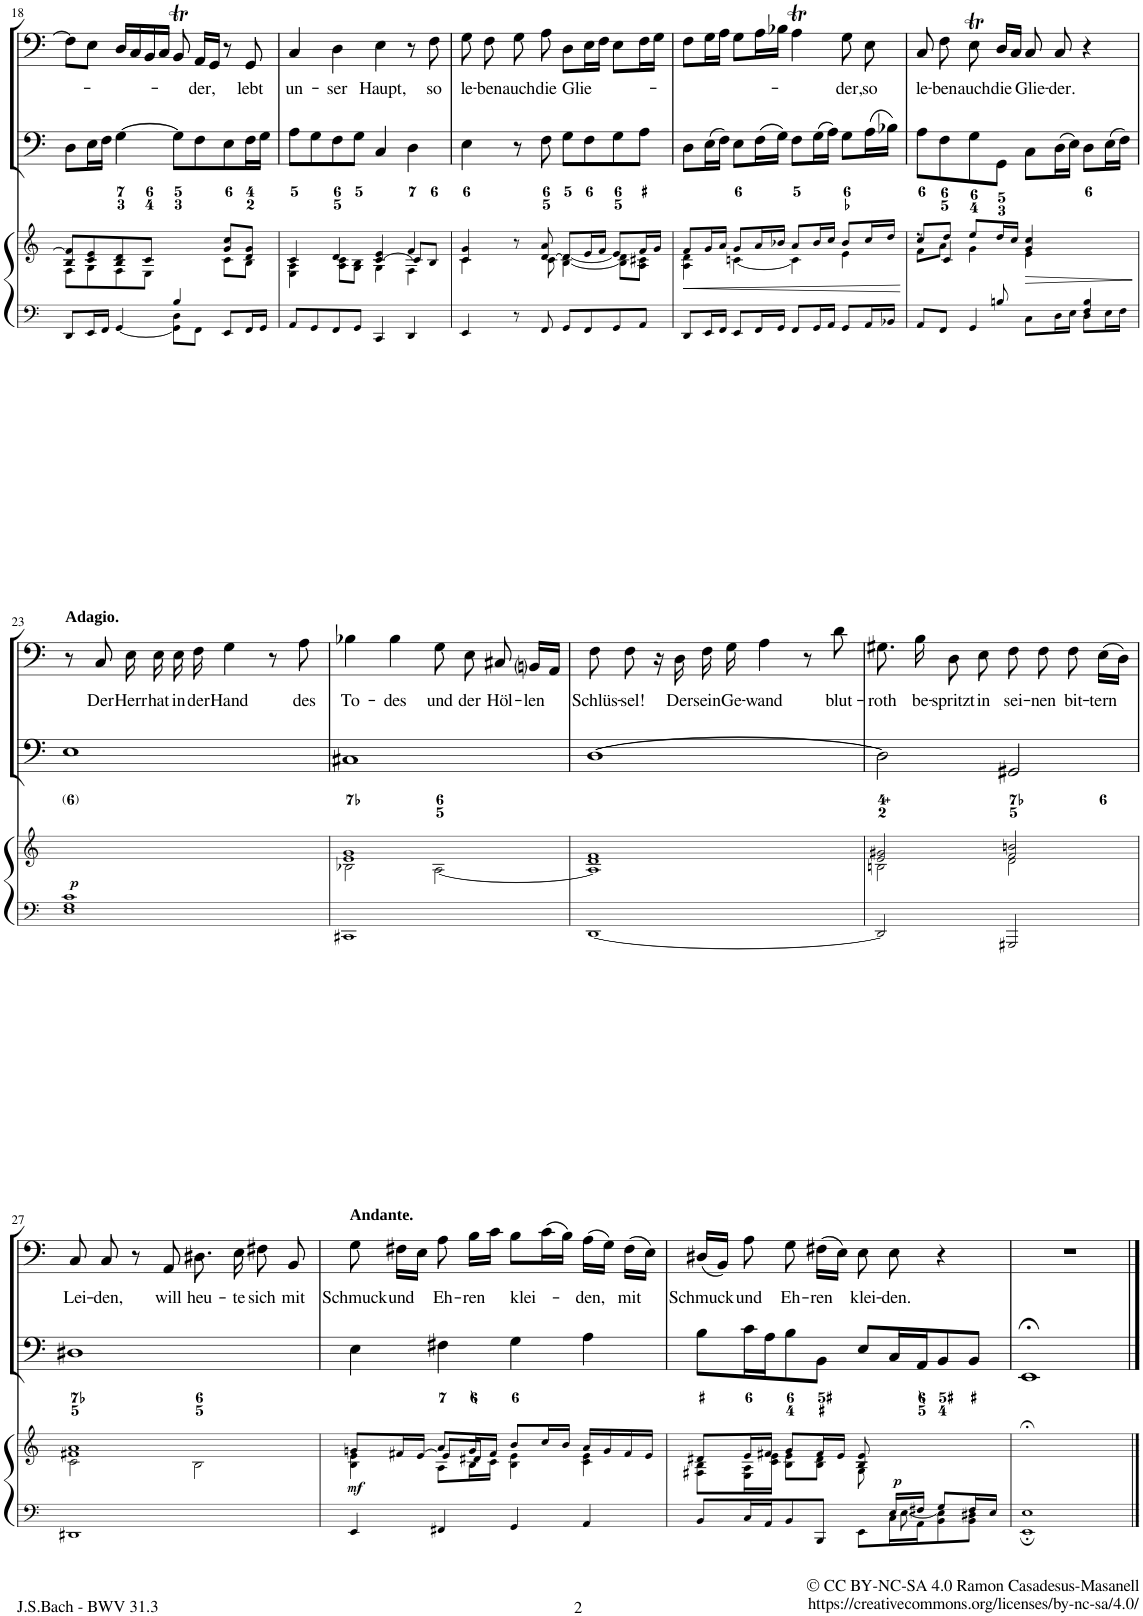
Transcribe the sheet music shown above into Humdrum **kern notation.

**kern	**kern	**dynam	**kern	**kern	**text
*part3	*part3	*part3	*part2	*part1	*part1
*staff4	*staff3	*staff3/4	*staff2	*staff1	*staff1
*I"Piano reduction	*	*	*I"Violoncello II.  e Continuo.	*I"Basso.	*
*I'Pno	*	*	*I'Vc	*	*
!!LO:PB:g=z
*clefF4	*clefG2	*	*clefF4	*clefF4	*
*k[]	*k[]	*	*k[]	*k[]	*
*M4/4	*M4/4	*	*M4/4	*M4/4	*
*met(c)	*met(c)	*	*met(c)	*met(c)	*
=18	=18	=18	=18	=18	=18
*^	*^	*	*	*	*
*	*^	*	*	*	*	*	*
2ryy	2ryy	8DD/L	8B/ 8f/]L	8F\L	.	8D\L	8F\L]	.
.	.	16EE/L	8c/ 8e/	8G\	.	16E\L	8E\J	.
.	.	16FF/JJ	.	.	.	16F\JJ	.	.
.	.	[<4GG/	8B/ 8d/	8F\	.	[4G\	16D/LL	.
.	.	.	.	.	.	.	16C/	.
.	.	.	8c/J	8E\J	.	.	16BB/	.
.	.	.	.	.	.	.	16C/JJ	.
4B/	4D\	8GG\L]	4ryy	4ryy	.	8G\L]	8BBt/	.
!	!	!	!	!	!	!	!	!LO:LY:b
.	.	8FF\J	.	.	.	8F\	16AA/LL	der,
.	.	.	.	.	.	.	16GG/JJ	.
4ryy	4ryy	8EE/L	8g/ 8cc/L	8c\L	.	8E\	8r	.
!	!	!	!	!	!	!	!	!LO:LY:b
.	.	16FF/L	8d/ 8g/J	8B\J	.	16F\L	8GG/	lebt
.	.	16GG/JJ	.	.	.	16G\JJ	.	.
=19	=19	=19	=19	=19	=19	=19	=19	=19
*	*	*	*	*^	*	*	*	*
!	!	!	!	!	!	!	!	!	!LO:LY:b
*v	*v	*v	*	*	*	*	*	*	*
8AA/L	4c/	4E\ 4A\	2ryy	.	8A\L	4C/	un-
8GG/	.	.	.	.	8G\	.	.
!	!	!	!	!	!	!	!LO:LY:b
8FF/	4d/	8A\ 8c\L	.	.	8F\	4D\	-ser
8GG/J	.	8G\ 8B\J	.	.	8G\J	.	.
!	!	!	!	!	!	!	!LO:LY:b
4CC/	[4c/ 4e/	4G\	4ryy	.	4C/	4E\	Haupt,
4DD/	4f/	4F\	8c/L]	.	4D\	8r	.
!	!	!	!	!	!	!	!LO:LY:b
.	.	.	8B/J	.	.	8F\	so
=20	=20	=20	=20	=20	=20	=20	=20
!	!	!	!	!	!	!	!LO:LY:b
*	*	*v	*v	*	*	*	*
4EE/	4c/ 4g/	4c\	.	4E\	8G\	le-
!	!	!	!	!	!	!LO:LY:b
.	.	.	.	.	8F\	-ben
!	!	!	!	!	!	!LO:LY:b
8r	8r	8ryy	.	8r	8G\	auch
!	!	!	!	!	!	!LO:LY:b
8FF/	[8d/ 8a/	8c\	.	8F\	8A\	die
!	!	!	!	!	!	!LO:LY:b
8GG/L	8d/L]	[4B\ [4d\	.	8G\L	8D\L	Glie-
8FF/	16e/L	.	.	8F\	16E\L	.
.	16f/JJ	.	.	.	16F\JJ	.
8GG/	8e/L	8B\] 8d\]L	.	8G\	8E\L	.
8AA/J	16f/L	8A\ 8c#X\J	.	8A\J	16F\L	.
.	16g/JJ	.	.	.	16G\JJ	.
=21	=21	=21	=21	=21	=21	=21
!	!	!	!LO:HP:b	!	!	!
8DD/L	8f/L	4A\ 4d\	<	8D\L	8F\L	.
16EE/L	16g/L	.	.	(16E\L	16G\L	.
16FF/JJ	16a/JJ	.	.	16F\JJ)	16A\JJ	.
8EE/L	8g/L	[4cn\	.	8E\L	8G\L	.
16FF/L	16a/L	.	.	(16F\L	16A\L	.
16GG/JJ	16b-X/JJ	.	.	16G\JJ)	16B-X\JJ	.
8FF/L	8a/L	4c\]	.	8F\L	4AT\	.
16GG/L	16b-/L	.	.	(16G\L	.	.
16AA/JJ	16cc/JJ	.	.	16A\JJ)	.	.
!	!	!	!	!	!	!LO:LY:b
8GG/L	8b-/L	4e\	.	8G\L	8G\	der,
!	!	!	!	!	!	!LO:LY:b
16AA/L	16cc/L	.	.	(16A\L	8E\	so
16BB-X/JJ	16dd/JJ	.	.	16B-X\JJ)	.	.
*	*v	*v	*	*	*	*
.	.	[	.	.	.
=22	=22	=22	=22	=22	=22
*^	*^	*	*	*	*
*	*	*	*^	*	*	*	*
!	!	!	!	!	!	!	!	!LO:LY:b
8r	8AA/L	8cc/L	8f\L	8ryy	.	8A\L	8C/	le-
!	!	!	!	!	!	!	!	!LO:LY:b
4ryy	8FF/J	8dd/J	8a\J	4c/	.	8F\	8F\	-ben
!	!	!	!	!	!	!	!	!LO:LY:b
.	4GG/	8ee/L	4g\	.	.	8G\	8Et\	auch
!	!	!	!	!	!	!	!	!LO:LY:b
8Bn/	.	16dd/L	.	2ryy	.	8GG\J	16D/LL	die
.	.	16cc/JJ	.	.	.	.	16C/JJ	.
!	!	!	!	!	!LO:HP:b	!	!	!LO:LY:b
4ryy	8C\L	4g/ 4cc/	4e\	.	>	8C\L	8C/	Glie-
!	!	!	!	!	!	!	!	!LO:LY:b
.	16D\L	.	.	.	.	(16D\L	8C/	-der.
.	16E\JJ	.	.	.	.	16E\JJ)	.	.
4F/ 4B/	8D\L	4ryy	4ryy	.	.	8D\L	4r	.
.	16E\L	.	.	8ryy	.	(16E\L	.	.
.	16F\JJ	.	.	.	.	16F\JJ)	.	.
*v	*v	*	*	*	*	*	*	*
*	*v	*v	*v	*	*	*	*
.	.	]	.	.	.
!!LO:LB:g=z
=23	=23	=23	=23	=23	=23
!	!	!	!	!LO:TX:a:B:t=Adagio.	!
!	!	!LO:DY:b	!	!	!
1E 1G 1c	1ryy	p	1E	8r	.
!	!	!	!	!	!LO:LY:b
.	.	.	.	8C/	Der
!	!	!	!	!	!LO:LY:b
.	.	.	.	16E\	Herr
!	!	!	!	!	!LO:LY:b
.	.	.	.	16E\	hat
!	!	!	!	!	!LO:LY:b
.	.	.	.	16E\	in
!	!	!	!	!	!LO:LY:b
.	.	.	.	16F\	der
!	!	!	!	!	!LO:LY:b
.	.	.	.	4G\	Hand
.	.	.	.	8r	.
!	!	!	!	!	!LO:LY:b
.	.	.	.	8A\	des
=24	=24	=24	=24	=24	=24
*	*^	*	*	*	*
!	!	!	!	!	!	!LO:LY:b
1CC#X	1e 1g	2B-X\	.	1C#X	4B-X\	To-
!	!	!	!	!	!	!LO:LY:b
.	.	.	.	.	4B-\	-des
!	!	!	!	!	!	!LO:LY:b
.	.	[2A\	.	.	8G\	und
!	!	!	!	!	!	!LO:LY:b
.	.	.	.	.	8E\	der
!	!	!	!	!	!	!LO:LY:b
.	.	.	.	.	8C#X/	Höl-
!	!	!	!	!	!	!LO:LY:b
.	.	.	.	.	16BBni/LL	-len
.	.	.	.	.	16AA/JJ	.
=25	=25	=25	=25	=25	=25	=25
!	!	!	!	!	!	!LO:LY:b
[1DD	1d 1f	1A]	.	[1D	8F\	Schlüs-
!	!	!	!	!	!	!LO:LY:b
.	.	.	.	.	8F\	-sel!
.	.	.	.	.	16r	.
!	!	!	!	!	!	!LO:LY:b
.	.	.	.	.	16D\	Der
!	!	!	!	!	!	!LO:LY:b
.	.	.	.	.	16F\	sein
!	!	!	!	!	!	!LO:LY:b
.	.	.	.	.	16G\	Ge-
!	!	!	!	!	!	!LO:LY:b
.	.	.	.	.	4A\	-wand
.	.	.	.	.	8r	.
!	!	!	!	!	!	!LO:LY:b
.	.	.	.	.	8d\	blut-
=26	=26	=26	=26	=26	=26	=26
!	!	!	!	!	!	!LO:LY:b
2DD/]	2e/ 2g#X/	2Bn\	.	2D\]	8.G#X\	-roth
!	!	!	!	!	!	!LO:LY:b
.	.	.	.	.	16B\	be-
!	!	!	!	!	!	!LO:LY:b
.	.	.	.	.	8D\	-spritzt
!	!	!	!	!	!	!LO:LY:b
.	.	.	.	.	8E\	in
!	!	!	!	!	!	!LO:LY:b
2GGG#X/	2f/ 2bn/	2d\	.	2GG#X/	8F\	sei-
!	!	!	!	!	!	!LO:LY:b
.	.	.	.	.	8F\	-nen
!	!	!	!	!	!	!LO:LY:b
.	.	.	.	.	8F\	bit-
!	!	!	!	!	!	!LO:LY:b
.	.	.	.	.	(16E\LL	-tern
.	.	.	.	.	16D\JJ)	.
!!LO:LB:g=z
=27	=27	=27	=27	=27	=27	=27
!	!	!	!	!	!	!LO:LY:b
1DD#X	1f#X 1a	2c\	.	1D#X	8C/	Lei-
!	!	!	!	!	!	!LO:LY:b
.	.	.	.	.	8C/	-den,
.	.	.	.	.	8r	.
!	!	!	!	!	!	!LO:LY:b
.	.	.	.	.	8AA/	will
!	!	!	!	!	!	!LO:LY:b
.	.	2B\	.	.	8.D#X\	heu-
!	!	!	!	!	!	!LO:LY:b
.	.	.	.	.	16E\	-te
!	!	!	!	!	!	!LO:LY:b
.	.	.	.	.	8F#X\	sich
!	!	!	!	!	!	!LO:LY:b
.	.	.	.	.	8BB/	mit
=28	=28	=28	=28	=28	=28	=28
*	*	*^	*	*	*	*
!	!	!	!	!	!	!LO:TX:a:B:t=Andante.	!
!	!	!	!	!LO:DY:b	!	!	!LO:LY:b
4EE/	8gn/L	4B\ 4e\	4ryy	mf	4E\	8G\	Schmuck
!	!	!	!	!	!	!	!LO:LY:b
.	16f#X/L	.	.	.	.	16F#X\LL	und
.	[16e/JJ	.	.	.	.	16E\JJ	.
!	!	!	!	!	!	!	!LO:LY:b
4FF#X/	8a/L	8A\L	8e/L]	.	4F#X\	8A\	Eh-
!	!	!	!	!	!	!	!LO:LY:b
.	16g/L	16B\L	8d#X/J	.	.	16B\LL	-ren
.	16f#/JJ	16c\JJ	.	.	.	16c\JJ	.
!	!	!	!	!	!	!	!LO:LY:b
4GG/	8b/L	4B\ 4e\	2ryy	.	4G\	8B\L	klei-
.	16cc/L	.	.	.	.	(16c\L	.
.	16b/JJ	.	.	.	.	16B\JJ)	.
!	!	!	!	!	!	!	!LO:LY:b
4AA/	16a/LL	4c\ 4e\	.	.	4A\	(16A\LL	-den,
.	16g/	.	.	.	.	16G\JJ)	.
!	!	!	!	!	!	!	!LO:LY:b
.	16f#/	.	.	.	.	(16F#\LL	mit
.	16e/JJ	.	.	.	.	16E\JJ)	.
*	*	*v	*v	*	*	*	*
=29	=29	=29	=29	=29	=29	=29
*^	*	*	*	*	*	*
*	*^	*	*	*	*	*	*
!	!	!	!	!	!	!	!	!LO:LY:b
8ryy	8ryy	8BB/L	8d#X/L	8F#X\ 8B\L	.	8B\L	(16D#X/LL	Schmuck
.	.	.	.	.	.	.	16BB/JJ)	.
!	!	!	!	!	!	!	!	!LO:LY:b
.	16ryy@	16C/L	16e/L	16E\ 16A\L	.	16c\L	8A\	und
.	16ryy@	16AA/J	16f#X/JJ	16c\ 16e\JJ	.	16A\J	.	.
!	!	!	!	!	!	!	!	!LO:LY:b
.	8ryy@	8BB/	8g/L	8B\ 8e\L	.	8B\	8G\	Eh-
!	!	!	!	!	!	!	!	!LO:LY:b
.	16ryy@	8BBB/J	16f#/L	8B\ 8d#\J	.	8BB\J	(16F#X\LL	-ren
.	16ryy@	.	16e/JJ	.	.	.	16E\JJ)	.
!	!	!	!	!	!	!	!	!LO:LY:b
.	8ryy@	8EE\L	8B/ 8e/	8G\	.	8E/L	8E\	klei-
!	!	!	!	!	!LO:DY:b	!	!	!LO:LY:b
16E/LL	[8E\	16C\L	4.ryy	8ryy	p	16C/L	8E\	-den.
16F#X/JJ	.	16AA\J	.	.	.	16AA/J	.	.
8G/L	4ryy	8BB\ 8E\]	.	4ryy	.	8BB/	4r	.
16F#/L	.	8BB\ 8D#X\J	.	.	.	8BB/J	.	.
16E/JJ	.	.	.	.	.	.	.	.
*	*v	*v	*	*	*	*	*	*
*	*	*v	*v	*	*	*	*
=30	=30	=30	=30	=30	=30	=30
1E;<	1EE;	1ryy	.	1EE;<	1r	.
*v	*v	*	*	*	*	*
==	==	==	==	==	==
*-	*-	*-	*-	*-	*-
